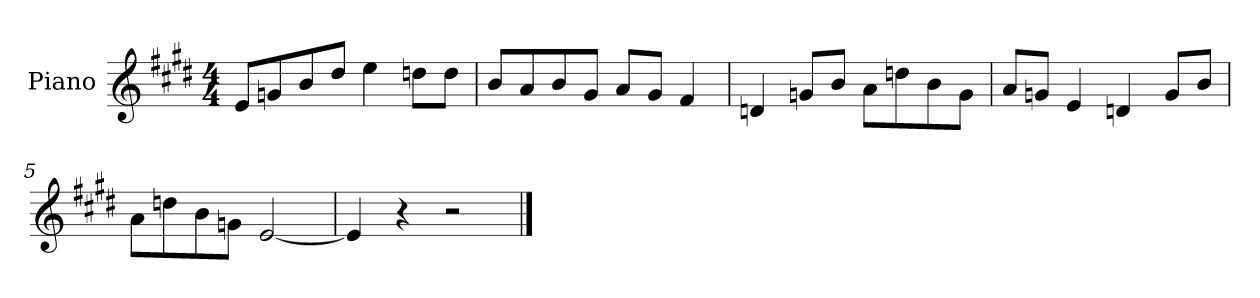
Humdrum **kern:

**kern
*part1
*staff1
*I"Piano
*I'P-no
*clefG2
*k[f#c#g#d#]
*M4/4
*MM90
=1
8e/L
8gn/
8b/
8dd#/J
4ee\
8ddn\L
8dd\J
=2
8b/L
8a/
8b/
8g#/J
8a/L
8g#/J
4f#/
=3
4dn/
8gn/L
8b/J
8a\L
8ddn\
8b\
8g\J
=4
8a/L
8gn/J
4e/
4dn/
8g/L
8b/J
=5
8a\L
8ddn\
8b\
8gn\J
[2e/
!!LO:LB:g=z
=6
4e/]
4r
2r
==
*-
